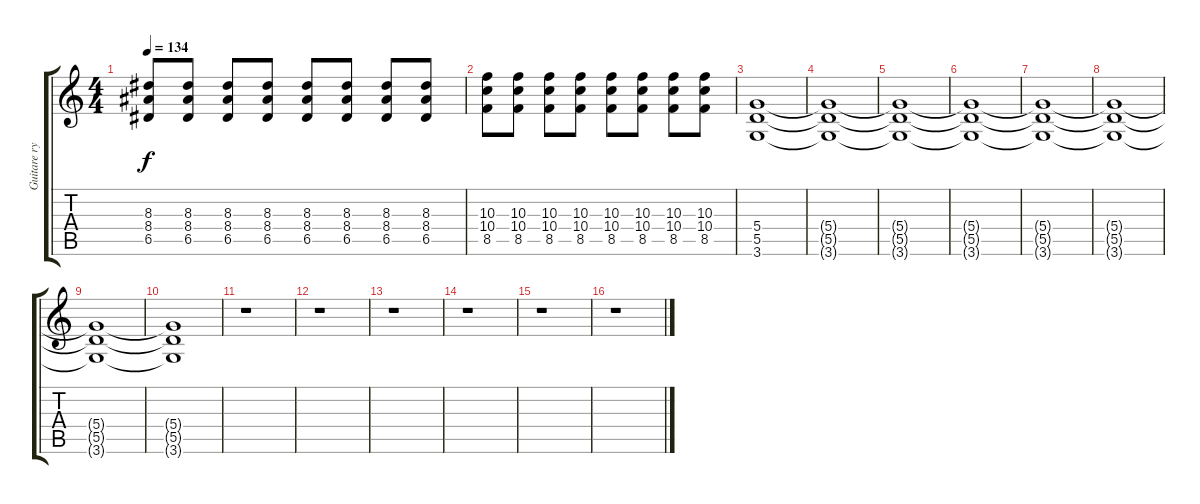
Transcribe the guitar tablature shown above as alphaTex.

\track ("Guitare rythmique" "Guitare ry") {instrument overdrivenguitar}
\staff {score tabs}
\tuning (E4 B3 G3 D3 A2 E2) {hide}
\ts (4 4)
\tempo 134
\clef g2
\ks c
(8.3 8.4 6.5).8{dy f} (8.3 8.4 6.5).8 (8.3 8.4 6.5).8 (8.3 8.4 6.5).8 (8.3 8.4 6.5).8 (8.3 8.4 6.5).8 (8.3 8.4 6.5).8 (8.3 8.4 6.5).8 |
(10.3 10.4 8.5).8 (10.3 10.4 8.5).8 (10.3 10.4 8.5).8 (10.3 10.4 8.5).8 (10.3 10.4 8.5).8 (10.3 10.4 8.5).8 (10.3 10.4 8.5).8 (10.3 10.4 8.5).8 |
(5.4 5.5 3.6).1{volume 7} |
(5.4{t} 5.5{t} 3.6{t}).1 |
(5.4{t} 5.5{t} 3.6{t}).1 |
(5.4{t} 5.5{t} 3.6{t}).1 |
(5.4{t} 5.5{t} 3.6{t}).1{volume 0} |
(5.4{t} 5.5{t} 3.6{t}).1 |
(5.4{t} 5.5{t} 3.6{t}).1 |
(5.4{t} 5.5{t} 3.6{t}).1 |
r.1 |
r.1 |
r.1 |
r.1 |
r.1 |
r.1
